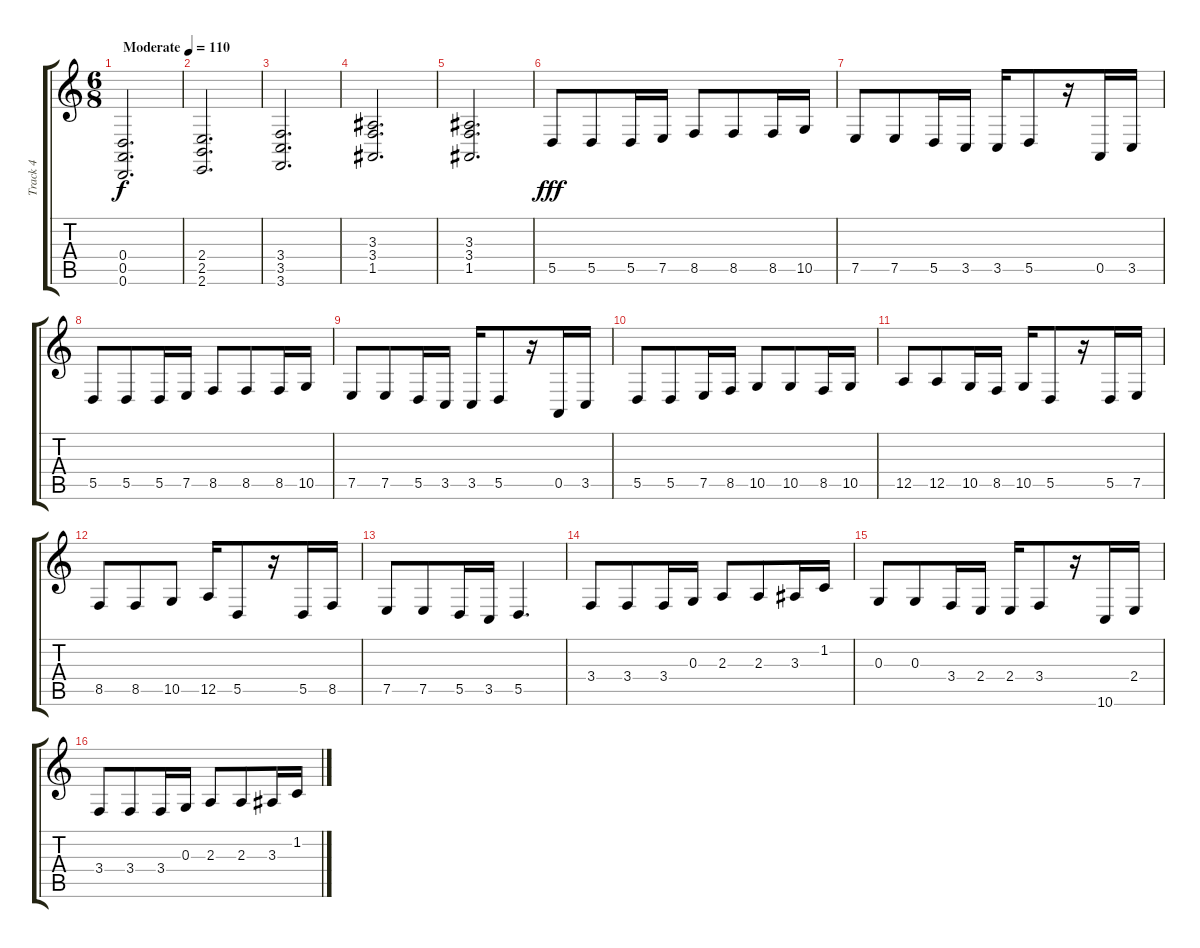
\track ("Track 4" "Track 4") {instrument accordion}
\staff {score tabs}
\tuning (E4 B3 G3 D3 A2 D2) {hide}
\ts (6 8)
\tempo (110 "Moderate")
\clef g2
\ks c
(0.4 0.5 0.6).2{d dy f instrument accordion} |
(2.4 2.5 2.6).2{d} |
(3.4 3.5 3.6).2{d} |
(3.3 3.4 1.5).2{d} |
(3.3 3.4 1.5).2{d} |
5.5.8{dy fff} 5.5.8 5.5.16 7.5.16 8.5.8 8.5.8 8.5.16 10.5.16 |
7.5.8 7.5.8 5.5.16 3.5.16 3.5.16 5.5.8 r.16 0.5.16 3.5.16 |
5.5.8 5.5.8 5.5.16 7.5.16 8.5.8 8.5.8 8.5.16 10.5.16 |
7.5.8 7.5.8 5.5.16 3.5.16 3.5.16 5.5.8 r.16 0.5.16 3.5.16 |
5.5.8 5.5.8 7.5.16 8.5.16 10.5.8 10.5.8 8.5.16 10.5.16 |
12.5.8 12.5.8 10.5.16 8.5.16 10.5.16 5.5.8 r.16 5.5.16 7.5.16 |
8.5.8 8.5.8 10.5.8 12.5.16 5.5.8 r.16 5.5.16 8.5.16 |
7.5.8 7.5.8 5.5.16 3.5.16 5.5.4{d} |
3.4.8{volume 16} 3.4.8 3.4.16 0.3.16 2.3.8 2.3.8 3.3.16 1.2.16 |
0.3.8 0.3.8 3.4.16 2.4.16 2.4.16 3.4.8 r.16 10.6.16 2.4.16 |
3.4.8 3.4.8 3.4.16 0.3.16 2.3.8 2.3.8 3.3.16 1.2.16
